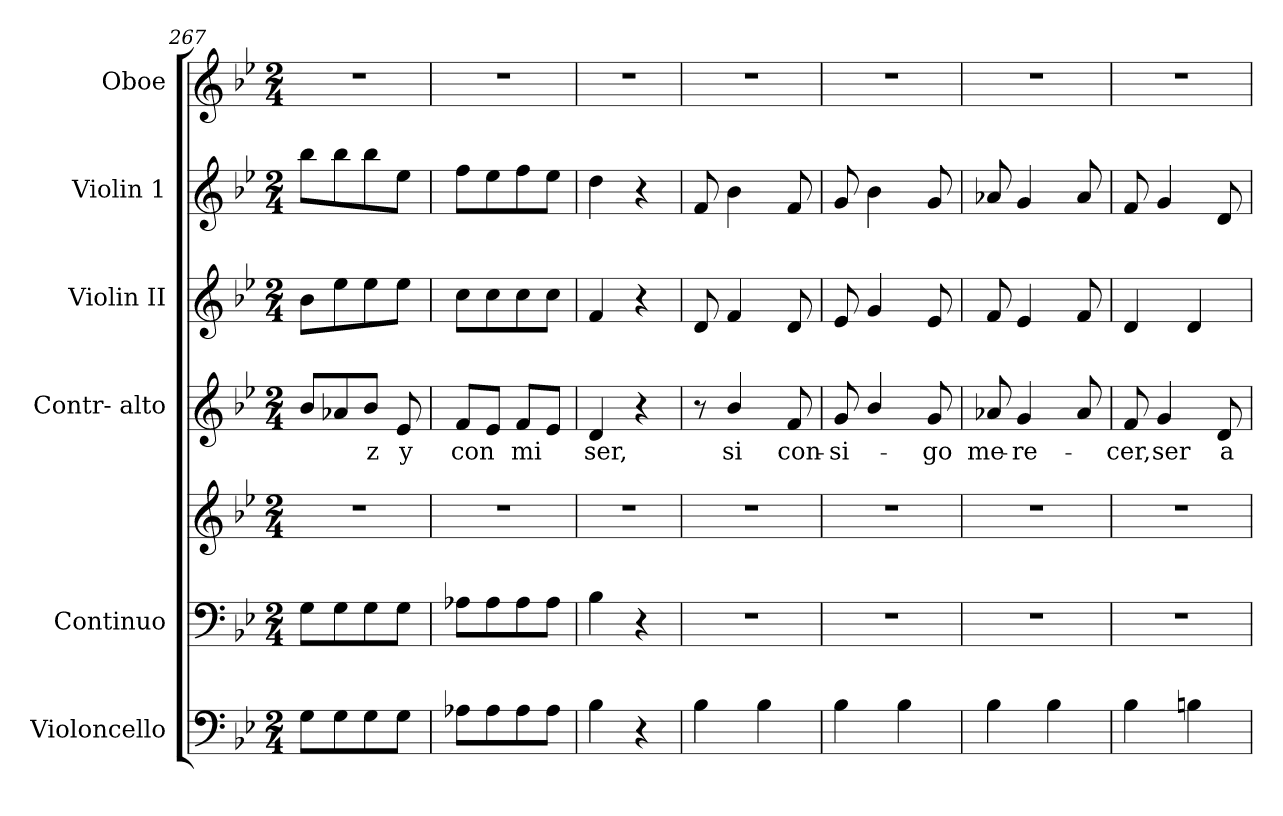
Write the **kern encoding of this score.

**kern	**kern	**kern	**kern	**text	**kern	**kern	**kern
*part6	*part5	*part5	*part4	*part4	*part3	*part2	*part1
*staff7	*staff6	*staff5	*staff4	*staff4	*staff3	*staff2	*staff1
*I"Violoncello	*I"Continuo	*	*I"Contr- alto	*	*I"Violin II	*I"Violin 1	*I"Oboe
*I'Violón	*I'Cont.	*	*I'A.	*	*I'Vln. II	*I'Vln. 1	*I'Ob.
*clefF4	*clefF4	*clefG2	*clefG2	*	*clefG2	*clefG2	*clefG2
*k[b-e-]	*k[b-e-]	*k[b-e-]	*k[b-e-]	*	*k[b-e-]	*k[b-e-]	*k[b-e-]
*B-:	*B-:	*B-:	*B-:	*	*B-:	*B-:	*B-:
*M2/4	*M2/4	*M2/4	*M2/4	*	*M2/4	*M2/4	*M2/4
=267	=267	=267	=267	=267	=267	=267	=267
!	!	!LO:N:vis=1	!	!	!	!	!LO:N:vis=1
8Gi\L	8Gi\L	2r	8b-i/L	.	8b-i\L	8bb-i\L	2r
8Gi\	8Gi\	.	8a-Xi/	.	8ee-i\	8bb-i\	.
!	!	!	!	!LO:LY:b:color=#000000	!	!	!
8Gi\	8Gi\	.	8b-i/J	-z	8ee-i\	8bb-i\	.
!	!	!	!	!LO:LY:b:color=#000000	!	!	!
8Gi\J	8Gi\J	.	8e-i/	y	8ee-i\J	8ee-i\J	.
=268	=268	=268	=268	=268	=268	=268	=268
!	!	!LO:N:vis=1	!	!	!	!	!
!	!	!	!	!LO:LY:b:color=#000000	!	!	!LO:N:vis=1
8A-Xi\L	8A-Xi\L	2r	8fi/L	con	8cci\L	8ffi\L	2r
8A-i\	8A-i\	.	8e-i/J	.	8cci\	8ee-i\	.
!	!	!	!	!LO:LY:b:color=#000000	!	!	!
8A-i\	8A-i\	.	8fi/L	mi	8cci\	8ffi\	.
8A-i\J	8A-i\J	.	8e-i/J	.	8cci\J	8ee-i\J	.
=269	=269	=269	=269	=269	=269	=269	=269
!	!	!LO:N:vis=1	!	!	!	!	!
!	!	!	!	!LO:LY:b:color=#000000	!	!	!LO:N:vis=1
4B-i\	4B-i\	2r	4di/	ser,	4fi/	4ddi\	2r
4r	4r	.	4r	.	4r	4r	.
=270	=270	=270	=270	=270	=270	=270	=270
!	!LO:N:vis=1	!LO:N:vis=1	!	!	!	!	!LO:N:vis=1
4B-i\	2r	2r	8r	.	8di/	8fi/	2r
!	!	!	!	!LO:LY:b:color=#000000	!	!	!
.	.	.	4b-i/	si	4fi/	4b-i\	.
4B-i\	.	.	.	.	.	.	.
!	!	!	!	!LO:LY:b:color=#000000	!	!	!
.	.	.	8fi/	con-	8di/	8fi/	.
=271	=271	=271	=271	=271	=271	=271	=271
!	!LO:N:vis=1	!LO:N:vis=1	!	!	!	!	!
!	!	!	!	!LO:LY:b:color=#000000	!	!	!LO:N:vis=1
4B-i\	2r	2r	8gi/	-si-	8e-i/	8gi/	2r
.	.	.	4b-i/	.	4gi/	4b-i\	.
4B-i\	.	.	.	.	.	.	.
!	!	!	!	!LO:LY:b:color=#000000	!	!	!
.	.	.	8gi/	-go	8e-i/	8gi/	.
=272	=272	=272	=272	=272	=272	=272	=272
!	!LO:N:vis=1	!LO:N:vis=1	!	!	!	!	!
!	!	!	!	!LO:LY:b:color=#000000	!	!	!LO:N:vis=1
4B-i\	2r	2r	8a-Xi/	me-	8fi/	8a-Xi/	2r
!	!	!	!	!LO:LY:b:color=#000000	!	!	!
.	.	.	4gi/	-re-	4e-i/	4gi/	.
4B-i\	.	.	.	.	.	.	.
.	.	.	8a-i/	.	8fi/	8a-i/	.
=273	=273	=273	=273	=273	=273	=273	=273
!	!LO:N:vis=1	!LO:N:vis=1	!	!	!	!	!
!	!	!	!	!LO:LY:b:color=#000000	!	!	!LO:N:vis=1
4B-i\	2r	2r	8fi/	-cer,	4di/	8fi/	2r
!	!	!	!	!LO:LY:b:color=#000000	!	!	!
.	.	.	4gi/	ser	.	4gi/	.
4Bni\	.	.	.	.	4di/	.	.
!	!	!	!	!LO:LY:b:color=#000000	!	!	!
.	.	.	8di/	a-	.	8di/	.
=	=	=	=	=	=	=	=
*-	*-	*-	*-	*-	*-	*-	*-
